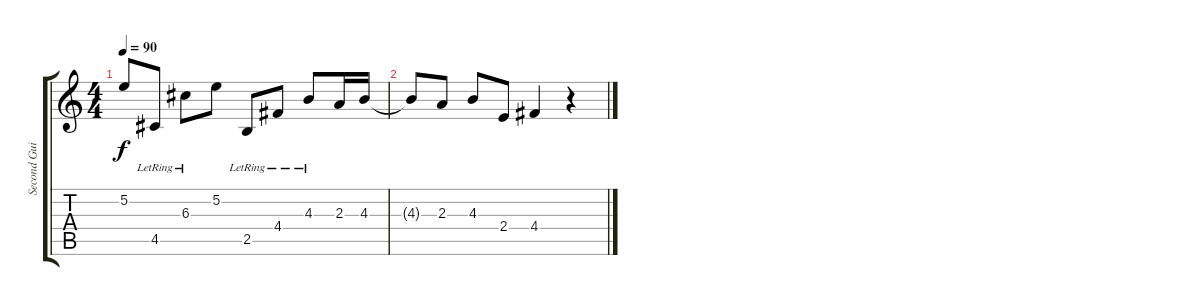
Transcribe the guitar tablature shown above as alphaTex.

\track ("Second Guitar" "Second Gui") {instrument distortionguitar}
\staff {score tabs}
\tuning (E4 B3 G3 D3 A2 E2) {hide}
\ts (4 4)
\tempo 90
\clef g2
\ks c
5.2{t}.8{dy f} 4.5{lr}.8 6.3{lr}.8 5.2.8 2.5{lr}.8 4.4{lr}.8 4.3{lr}.8 2.3.16 4.3.16 |
4.3{t}.8 2.3.8 4.3.8 2.4.8 4.4.4 r.4
